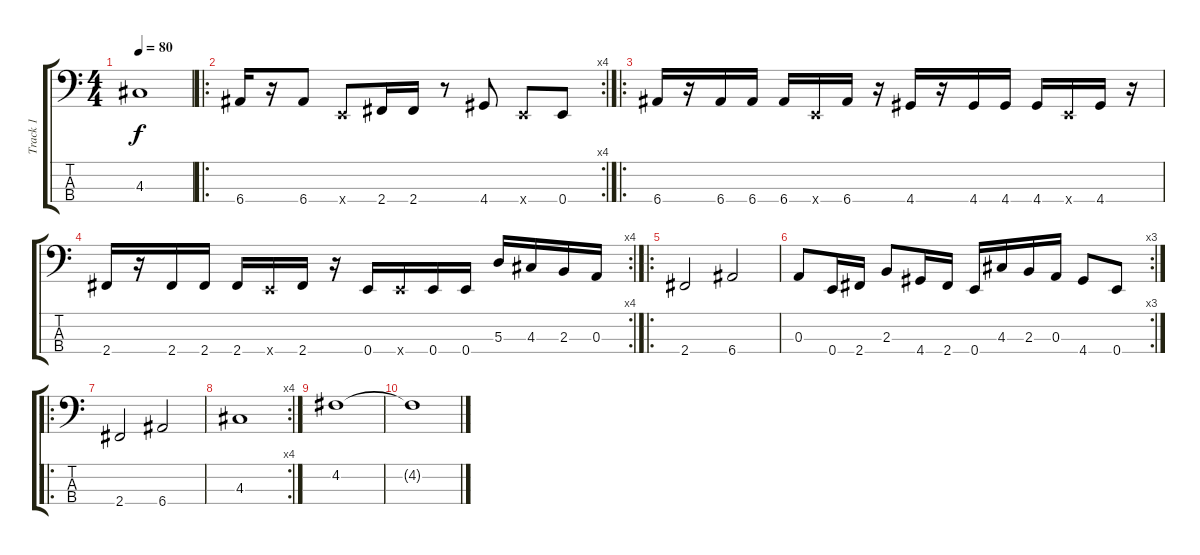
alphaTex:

\track ("Track 1" "Track 1") {instrument electricbassfinger}
\staff {score tabs}
\tuning (G2 D2 A1 E1) {hide}
\ts (4 4)
\tempo 80
\clef f4
\ks c
4.3.1{dy f} |
\ro
\rc 4
6.4.16 r.16 6.4.8 0.4{x}.8 2.4.16 2.4.16 r.8 4.4.8 0.4{x}.8 0.4.8 |
\ro
6.4.16 r.16 6.4.16 6.4.16 6.4.16 0.4{x}.16 6.4.16 r.16 4.4.16 r.16 4.4.16 4.4.16 4.4.16 0.4{x}.16 4.4.16 r.16 |
\rc 4
2.4.16 r.16 2.4.16 2.4.16 2.4.16 0.4{x}.16 2.4.16 r.16 0.4.16 0.4{x}.16 0.4.16 0.4.16 5.3.16 4.3.16 2.3.16 0.3.16 |
\ro
2.4.2 6.4.2 |
\rc 3
0.3.8 0.4.16 2.4.16 2.3.8 4.4.16 2.4.16 0.4.16 4.3.16 2.3.16 0.3.16 4.4.8 0.4.8 |
\ro
2.4.2 6.4.2 |
\rc 4
4.3.1 |
4.2.1 |
4.2{t}.1
